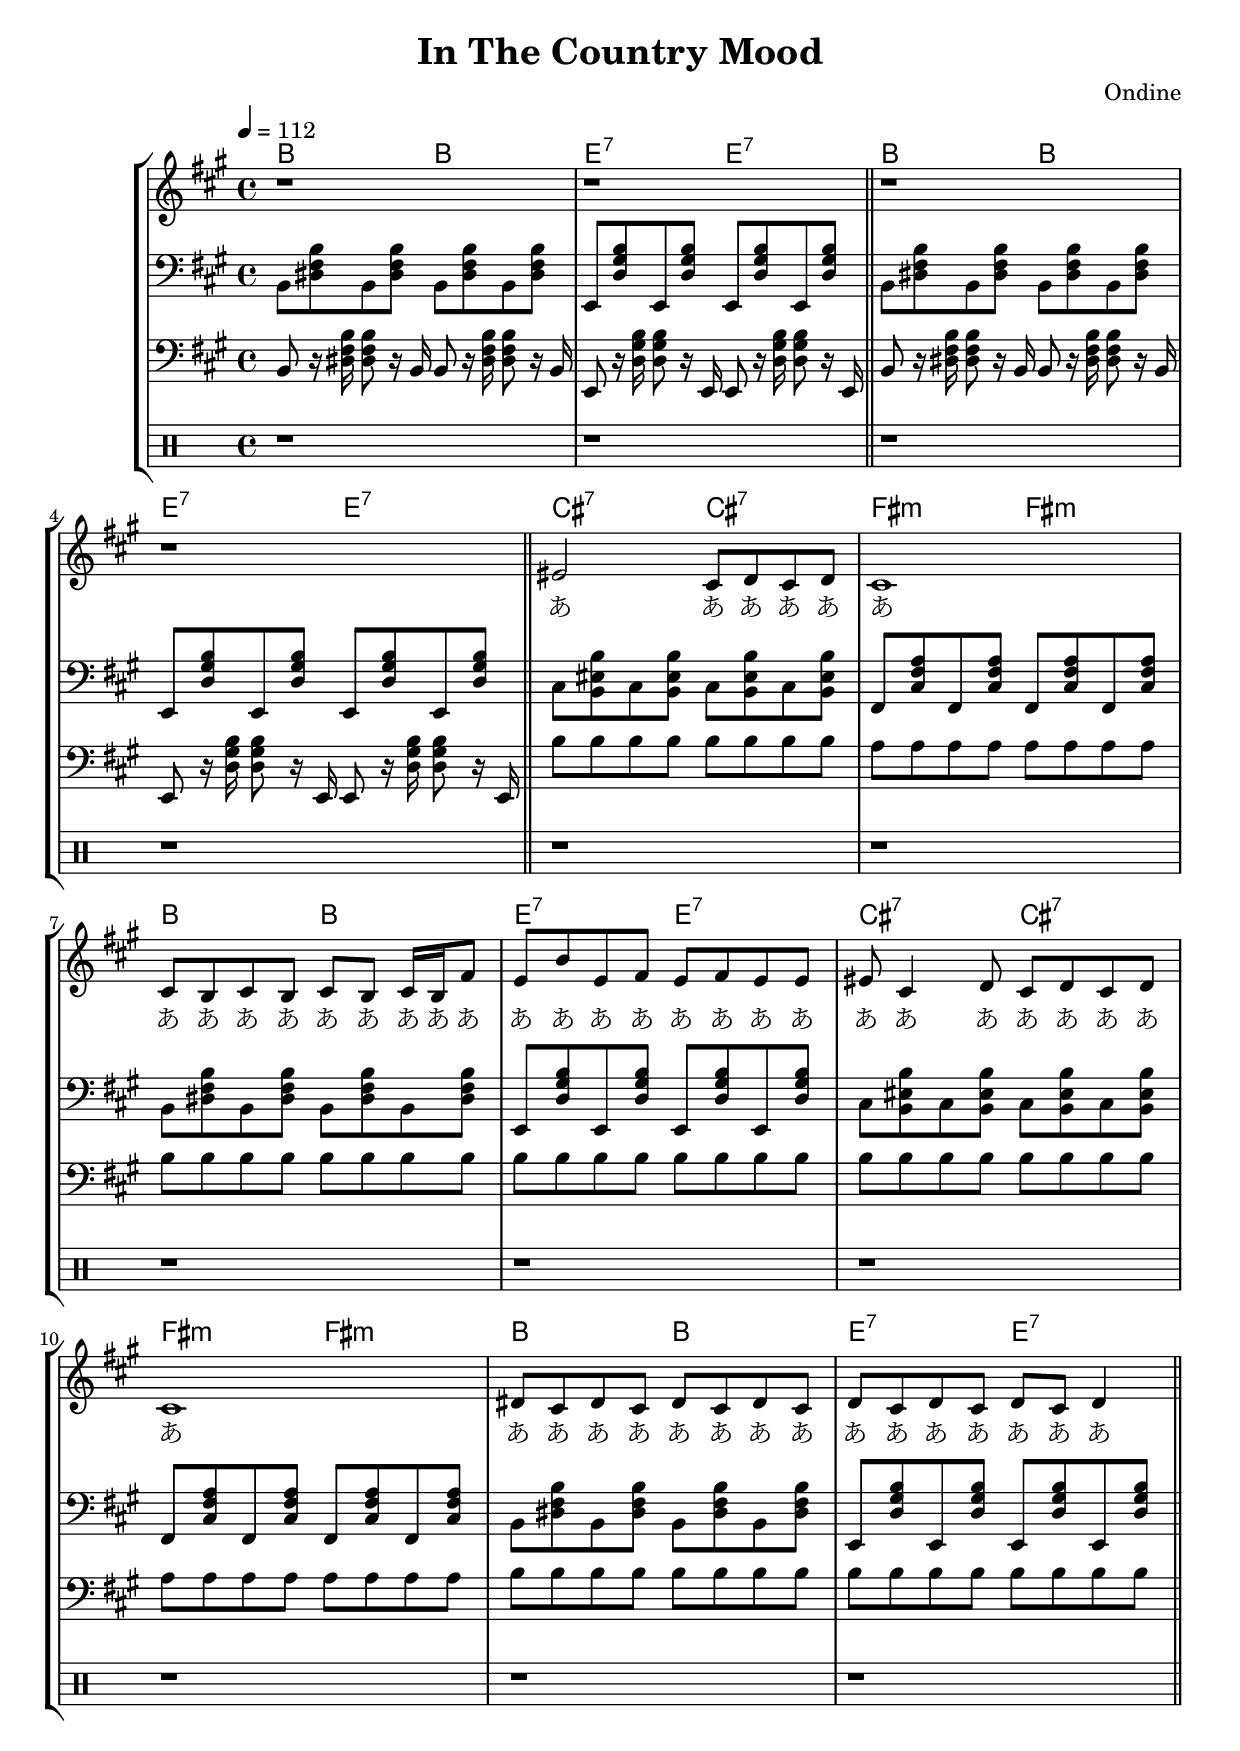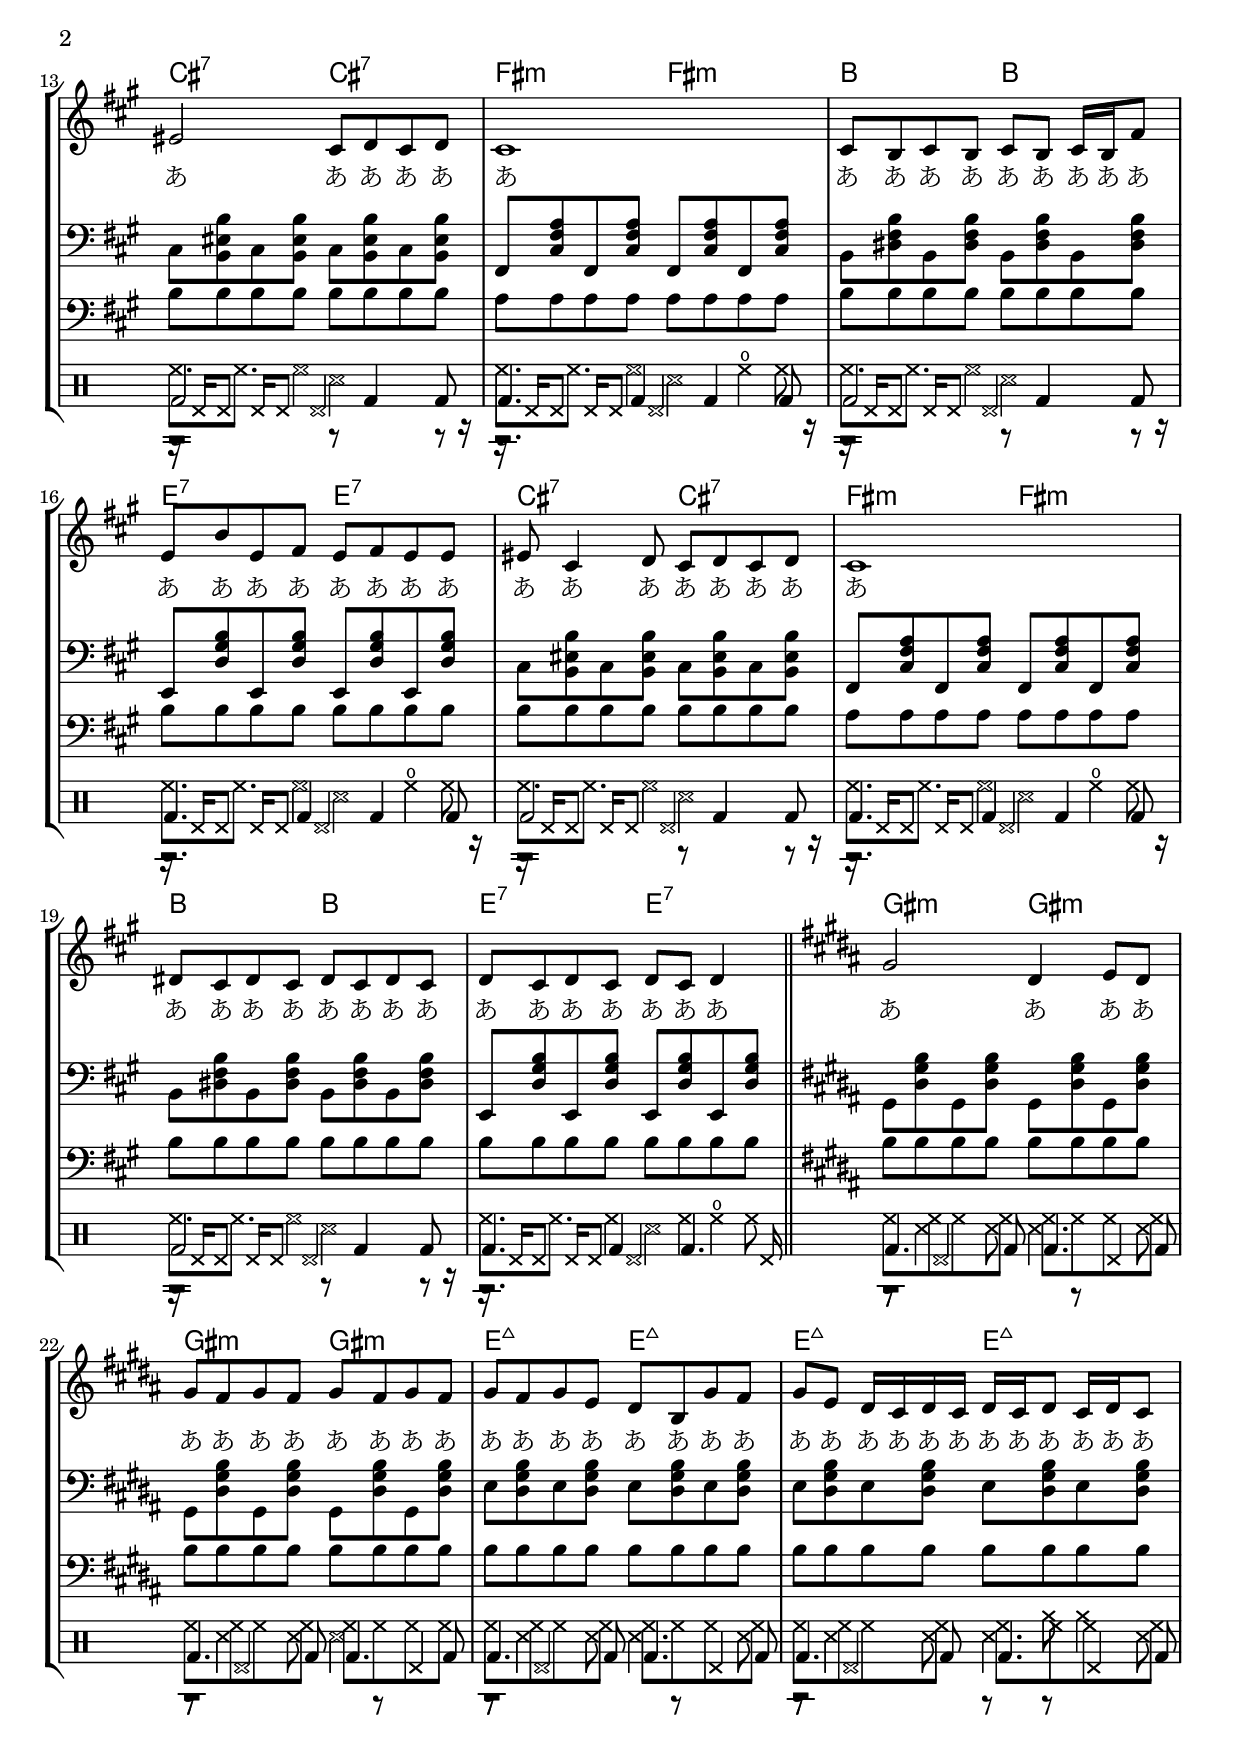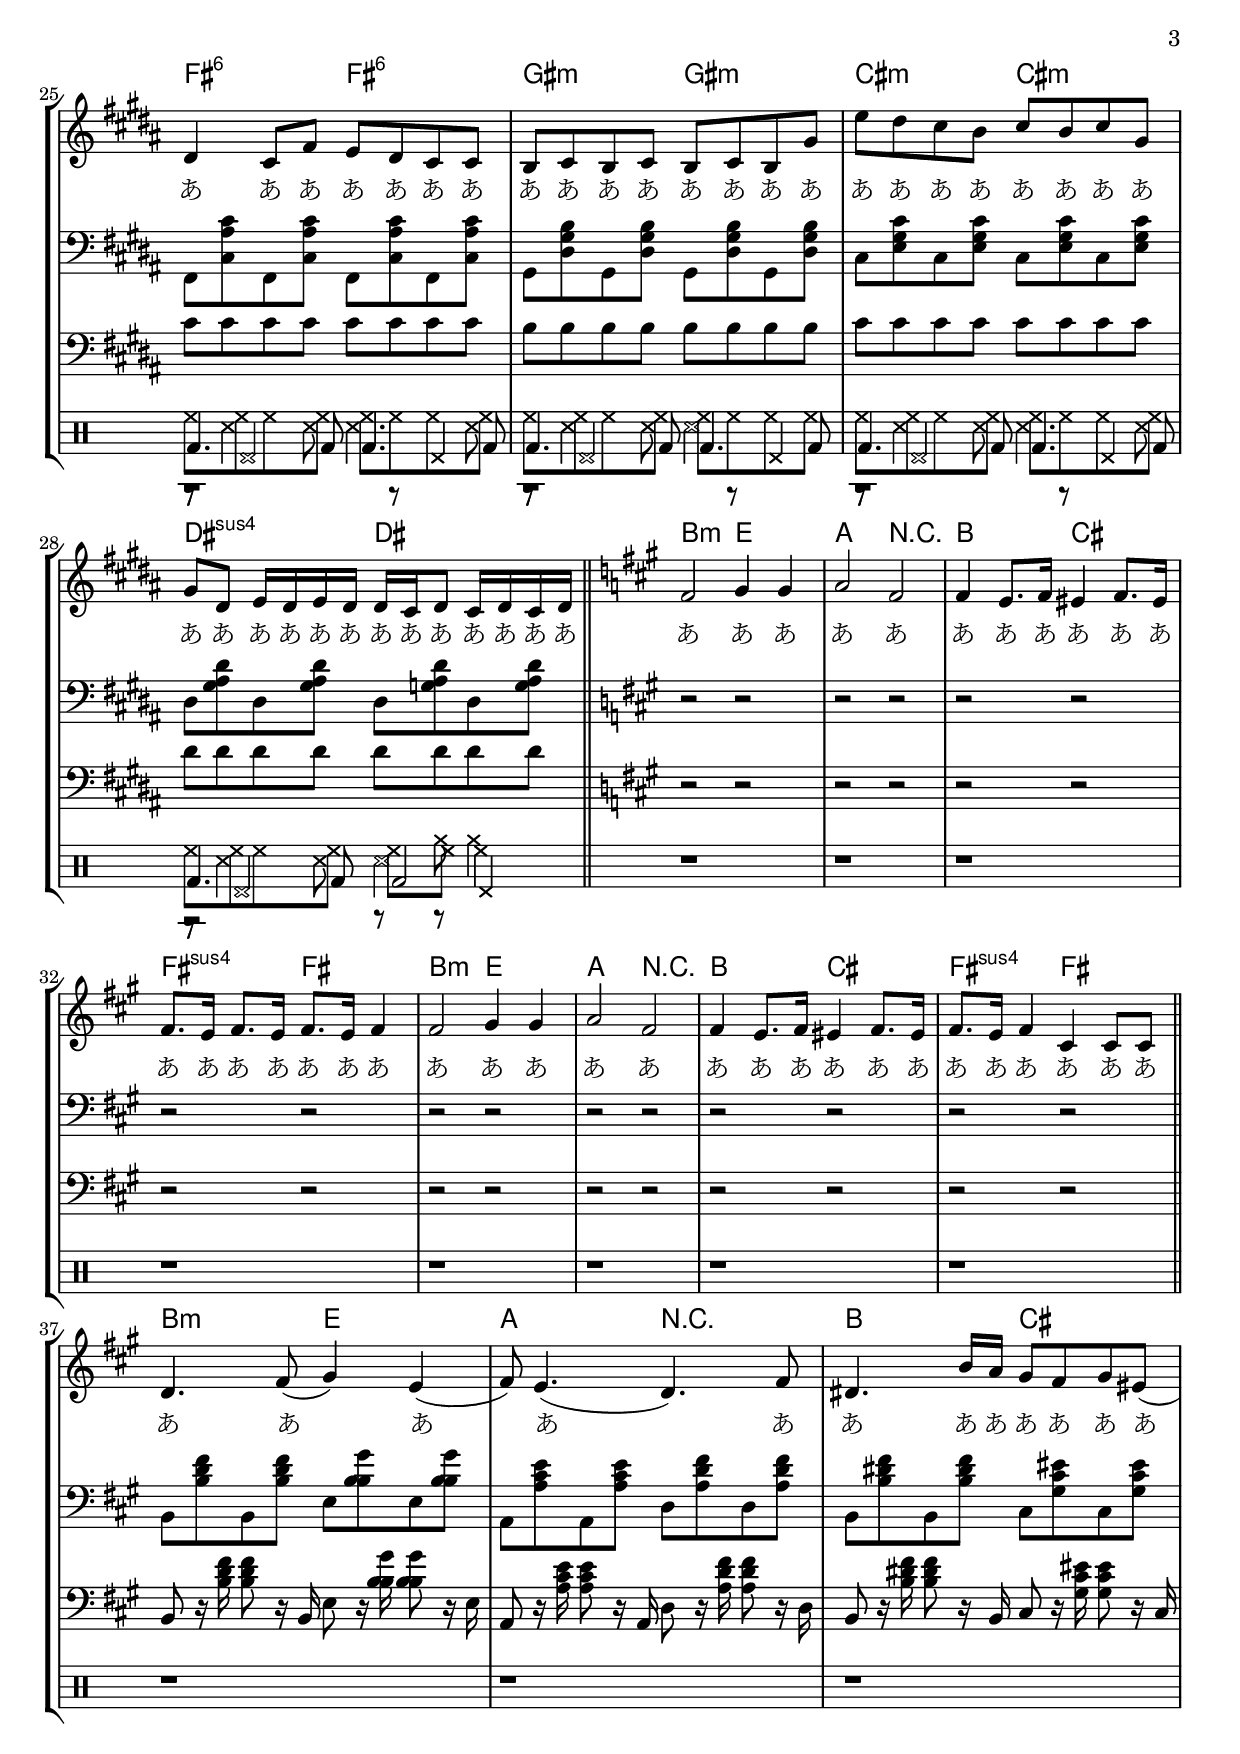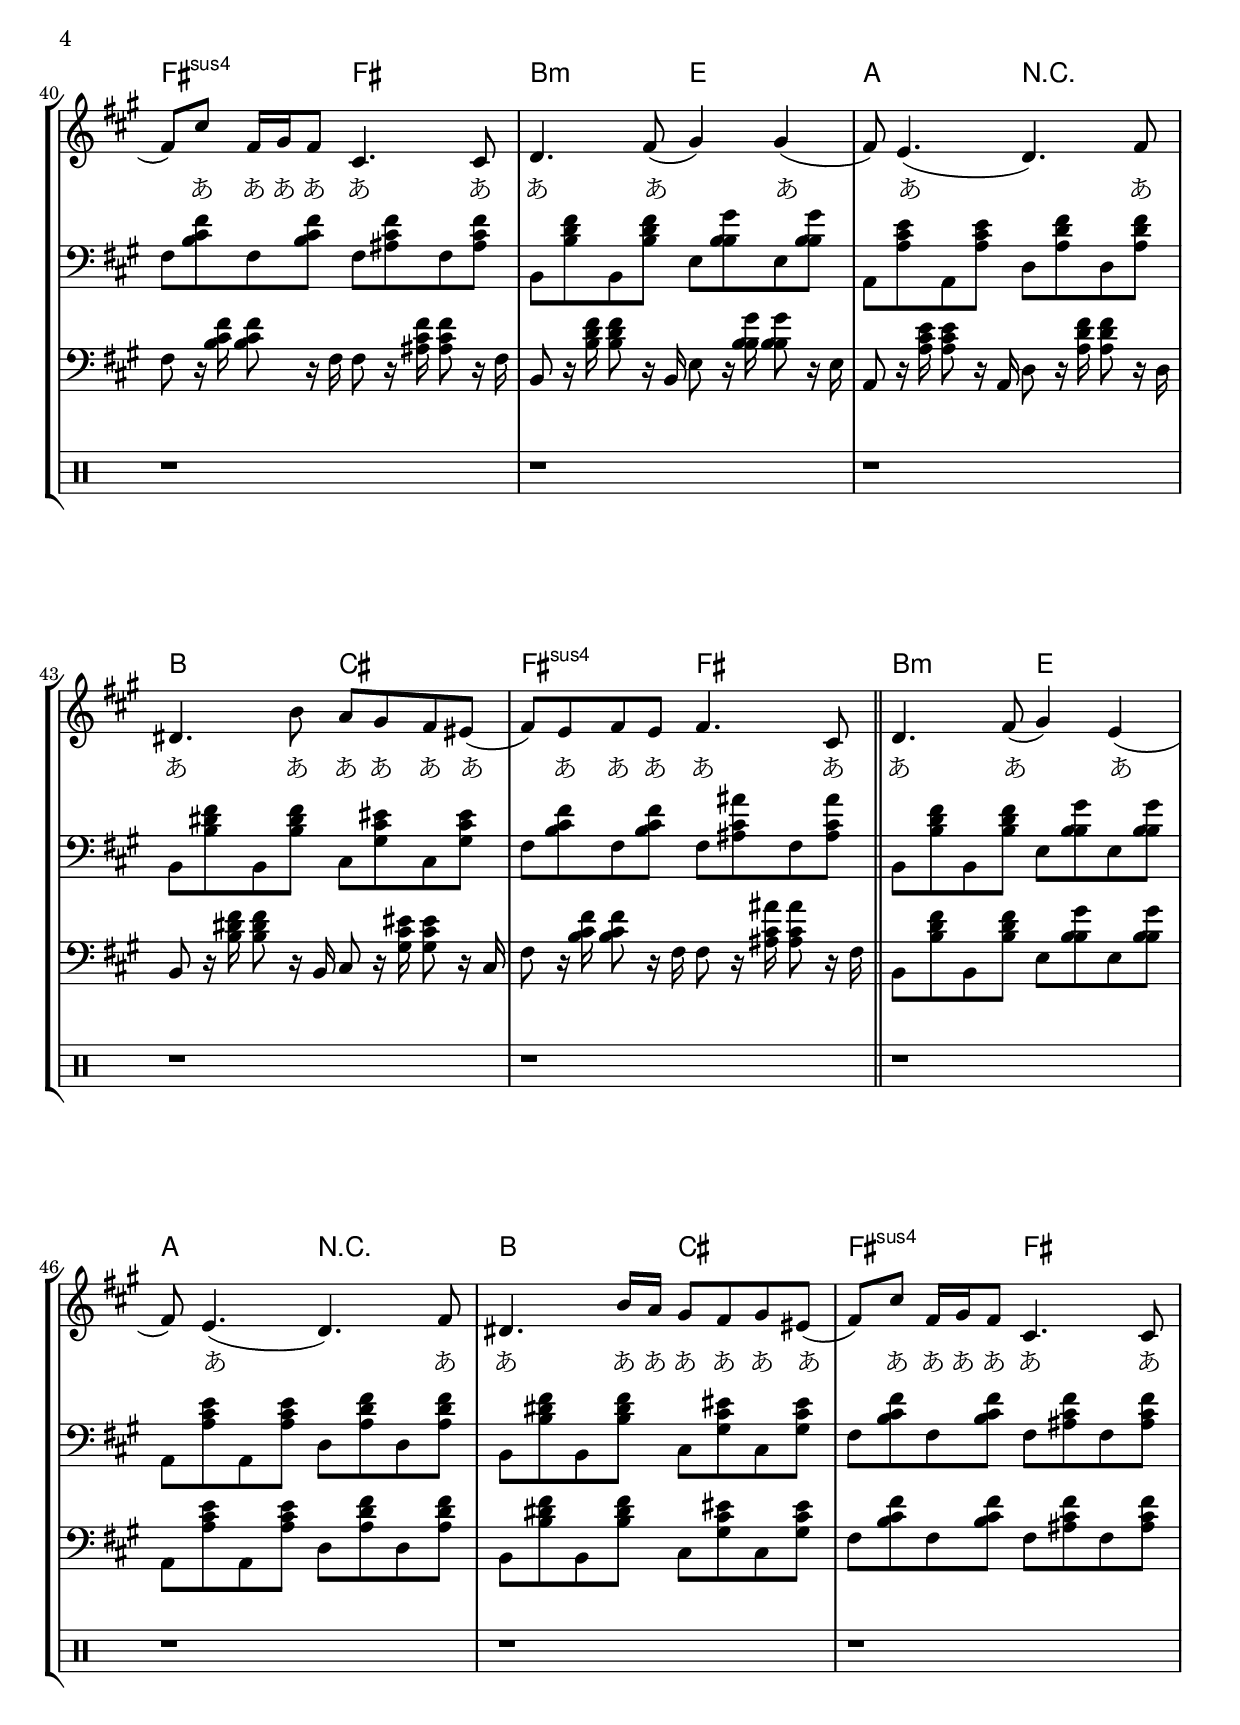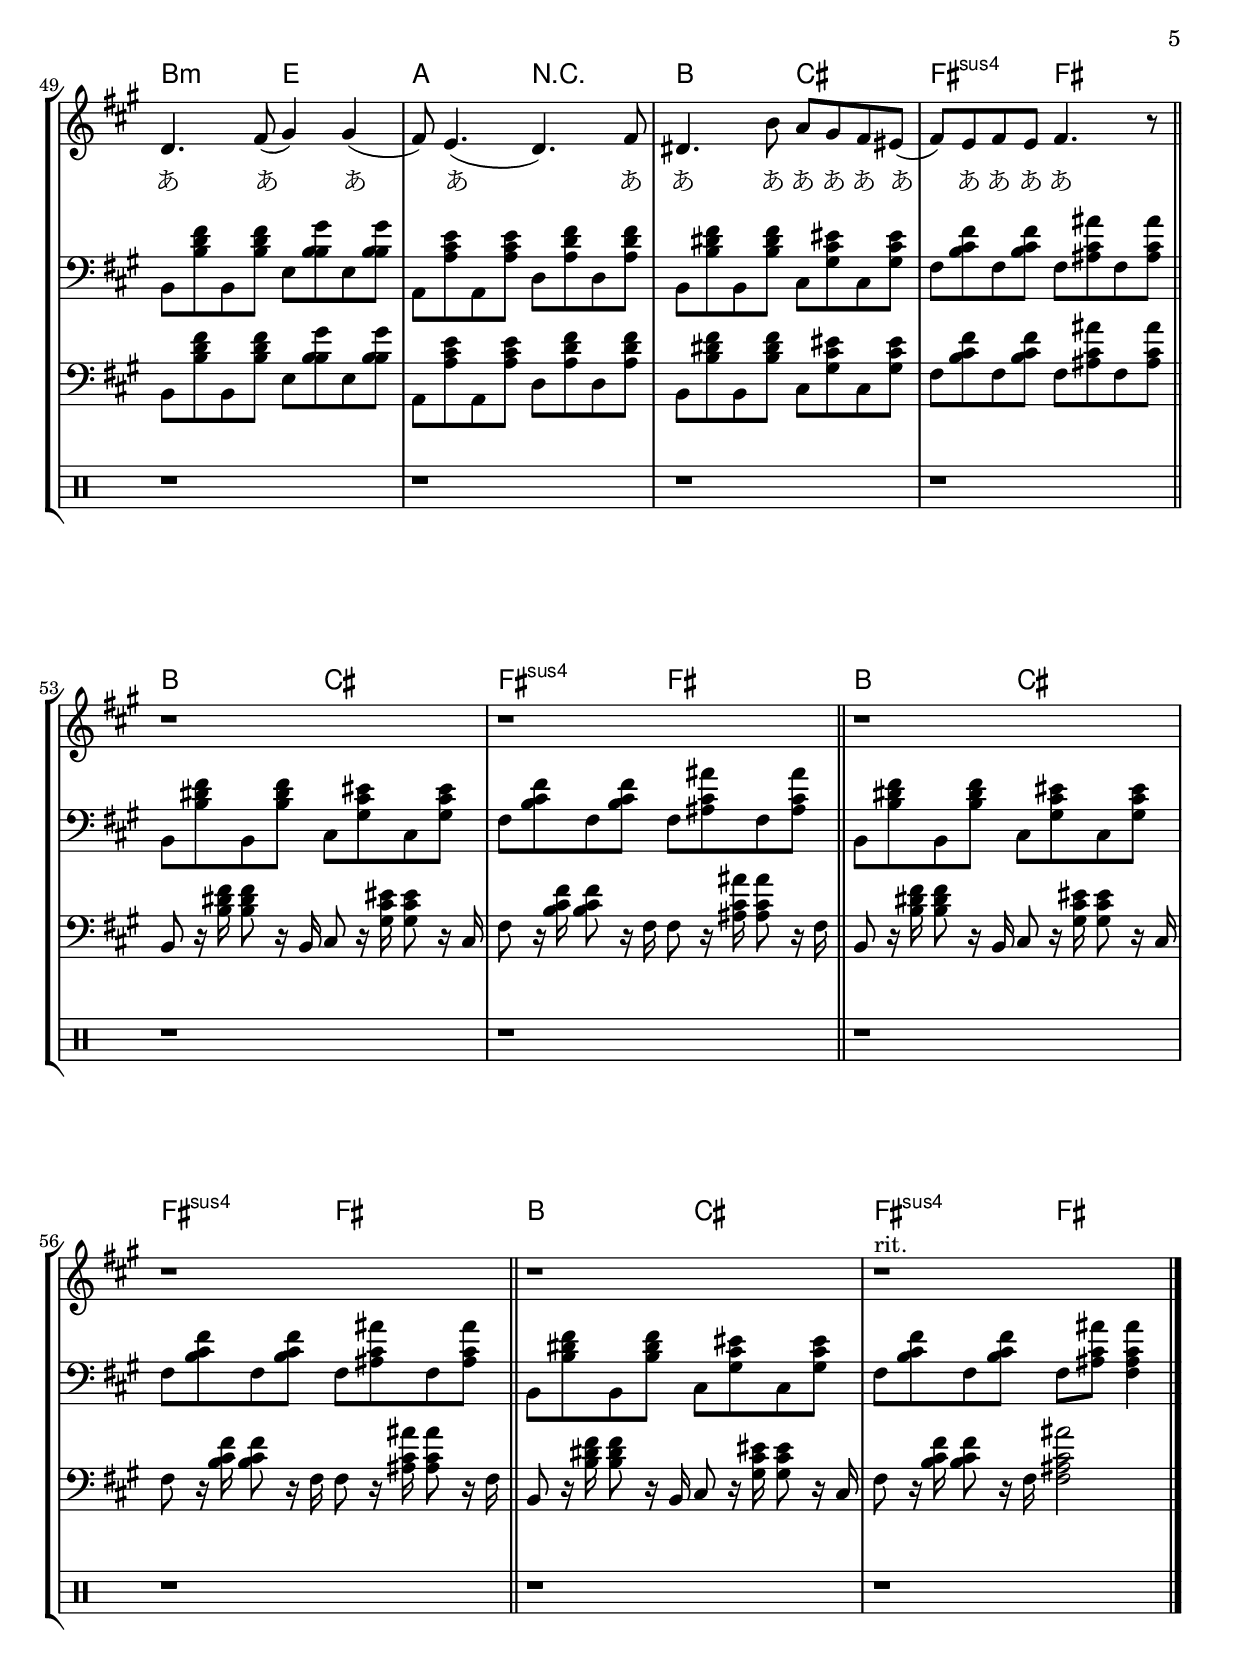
\version "2.12.1"

\header {
	title = \markup {"In The Country Mood"}
	composer = \markup \center-column {Ondine}
}

harmony = \chordmode {
	b2 b e:7 e:7 

	b b e:7 e:7 

	cis:7 cis:7 fis:m fis:m b b e:7 e:7 cis:7 cis:7 fis:m fis:m b b e:7 e:7 

	cis:7 cis:7 fis:m fis:m b b e:7 e:7 cis:7 cis:7 fis:m fis:m b b e:7 e:7 

	gis:m gis:m gis:m gis:m e:maj7 e:maj7 e:maj7 e:maj7 fis:6 fis:6 gis:m gis:m cis:m cis:m dis:sus4 dis 

	b:m e a r b cis fis:sus4 fis b:m e a r b cis fis:sus4 fis 

	b:m e a r b cis fis:sus4 fis b:m e a r b cis fis:sus4 fis 

	b:m e a r b cis fis:sus4 fis b:m e a r b cis fis:sus4 fis 

	b cis fis:sus4 fis 

	b cis fis:sus4 fis 

	b cis fis:sus4 fis 
}

melody = {
	\key a \major
	\tempo 4 = 112
	r1 | r1   
	r1 | r1   
	\set Staff.midiInstrument = #"Fiddle"
	 eis'2  cis'8  d'8  cis'8  d'8 
	cis'1 
	cis'8  b8  cis'8  b8  cis'8  b8  cis'16  b16  fis'8 
	e'8  b'8  e'8  fis'8  e'8  fis'8  e'8  e'8 
	eis'8  cis'4  d'8  cis'8  d'8  cis'8  d'8 
	cis'1 
	dis'8  cis'8  dis'8  cis'8  dis'8  cis'8  dis'8  cis'8 
	d'8  cis'8  d'8  cis'8  d'8  cis'8  d'4
	\set Staff.midiInstrument = #"Fiddle"
	 eis'2  cis'8  d'8  cis'8  d'8 
	cis'1 
	cis'8  b8  cis'8  b8  cis'8  b8  cis'16  b16  fis'8 
	e'8  b'8  e'8  fis'8  e'8  fis'8  e'8  e'8 
	eis'8  cis'4  d'8  cis'8  d'8  cis'8  d'8 
	cis'1 
	dis'8  cis'8  dis'8  cis'8  dis'8  cis'8  dis'8  cis'8 
	d'8  cis'8  d'8  cis'8  d'8  cis'8  d'4
	\set Staff.midiInstrument = #"Fiddle"
		\key b \major
 gis'2  dis'4  e'8  dis'8 
	gis'8  fis'8  gis'8  fis'8  gis'8  fis'8  gis'8  fis'8 
	gis'8  fis'8  gis'8  e'8  dis'8  b8  gis'8  fis'8 
	gis'8  e'8  dis'16  cis'16  dis'16  cis'16  dis'16  cis'16  dis'8  cis'16  dis'16  cis'8 
	dis'4  cis'8  fis'8  e'8  dis'8  cis'8  cis'8 
	b8  cis'8  b8  cis'8  b8  cis'8  b8  gis'8 
	e''8  dis''8  cis''8  b'8  cis''8  b'8  cis''8  gis'8 
	gis'8  dis'8  e'16  dis'16  e'16  dis'16  dis'16  cis'16  dis'8  cis'16  dis'16  cis'16  dis'16
	\set Staff.midiInstrument = #"Rock Organ"
		\key a \major
 fis'2  gis'4  gis'4 
	a'2  fis'2 
	fis'4  e'8.  fis'16  eis'4  fis'8.  eis'16 
	fis'8.  e'16  fis'8.  e'16  fis'8.  e'16  fis'4 
	fis'2  gis'4  gis'4 
	a'2  fis'2 
	fis'4  e'8.  fis'16  eis'4  fis'8.  eis'16 
	fis'8.  e'16  fis'4  cis'4  cis'8  	\set Staff.midiInstrument = #"Rock Organ"
	cis'8 
	d'4.  fis'8  (gis'4)  e'4 
	(fis'8)  e'4.  (d'4.)  fis'8 
	dis'4.  b'16  a'16  gis'8  fis'8  gis'8  eis'8 
	(fis'8)  cis''8  fis'16  gis'16  fis'8  cis'4.  cis'8 
	d'4.  fis'8  (gis'4)  gis'4 
	(fis'8)  e'4.  (d'4.)  fis'8 
	dis'4.  b'8  a'8  gis'8  fis'8  eis'8 
	(fis'8)  e'8  fis'8  e'8  fis'4.  	\set Staff.midiInstrument = #"Acoustic Guitar (steel)"
	cis'8 
	d'4.  fis'8  (gis'4)  e'4 
	(fis'8)  e'4.  (d'4.)  fis'8 
	dis'4.  b'16  a'16  gis'8  fis'8  gis'8  eis'8 
	(fis'8)  cis''8  fis'16  gis'16  fis'8  cis'4.  cis'8 
	d'4.  fis'8  (gis'4)  gis'4 
	(fis'8)  e'4.  (d'4.)  fis'8 
	dis'4.  b'8  a'8  gis'8  fis'8  eis'8 
	(fis'8)  e'8  fis'8  e'8  fis'4.  	r8 	r1 | r1   
	r1 | r1   
	r1 | r1^"rit." \bar "|."
}

words = \lyricmode {
	
	
	あ  あ  あ  あ  あ  あ  あ  あ  あ  あ  あ  あ  あ  あ  あ  あ  あ  あ  あ  あ  あ  あ  あ  あ  あ  あ  あ  あ  あ  あ  あ  あ  あ  あ  あ  あ  あ  あ  あ  あ  あ  あ  あ  あ  あ  あ  
	あ  あ  あ  あ  あ  あ  あ  あ  あ  あ  あ  あ  あ  あ  あ  あ  あ  あ  あ  あ  あ  あ  あ  あ  あ  あ  あ  あ  あ  あ  あ  あ  あ  あ  あ  あ  あ  あ  あ  あ  あ  あ  あ  あ  あ  あ  
	あ  あ  あ  あ  あ  あ  あ  あ  あ  あ  あ  あ  あ  あ  あ  あ  あ  あ  あ  あ  あ  あ  あ  あ  あ  あ  あ  あ  あ  あ  あ  あ  あ  あ  あ  あ  あ  あ  あ  あ  あ  あ  あ  あ  あ  あ  あ  あ  あ  あ  あ  あ  あ  あ  あ  あ  あ  あ  あ  あ  あ  あ  あ  あ  あ  あ  あ  あ  
	あ  あ  あ  あ  あ  あ  あ  あ  あ  あ  あ  あ  あ  あ  あ  あ  あ  あ  あ  あ  あ  あ  あ  あ  あ  あ  あ  あ  あ  あ  あ  あ  あ  あ  
	あ  あ  あ  あ  あ  あ  あ  あ  あ  あ  あ  あ  あ  あ  あ  あ  あ  あ  あ  あ  あ  あ  あ  あ  あ  あ  あ  あ  あ  あ  あ  あ  あ  あ  
	あ  あ  あ  あ  あ  あ  あ  あ  あ  あ  あ  あ  あ  あ  あ  あ  あ  あ  あ  あ  あ  あ  あ  あ  あ  あ  あ  あ  あ  あ  あ  あ  あ  あ  
	
	
	
}

tempochange = {
	\tempo 4 = 112
	r1 | r1 \bar "||"
	\tempo 4 = 112
	r1 | r1 \bar "||"
	\tempo 4 = 112
	r1 | r1 | r1 | r1 | r1 | r1 | r1 | r1 \bar "||"
	\tempo 4 = 112
	r1 | r1 | r1 | r1 | r1 | r1 | r1 | r1 \bar "||"
	\tempo 4 = 112
	r1 | r1 | r1 | r1 | r1 | r1 | r1 | r1 \bar "||"
	\tempo 4 = 112
	r1 | r1 | r1 | r1 | r1 | r1 | r1 | r1 \bar "||"
	\tempo 4 = 112
	r1 | r1 | r1 | r1 | r1 | r1 | r1 | r1 \bar "||"
	\tempo 4 = 112
	r1 | r1 | r1 | r1 | r1 | r1 | r1 | r1 \bar "||"
	\tempo 4 = 112
	r1 | r1 \bar "||"
	\tempo 4 = 112
	r1 | r1 \bar "||"
	\tempo 4 = 112
	r1 | \tempo 4 = 84 r2 \tempo 4 = 74 r2 \bar "|."
}

mainacc = {
	\clef bass
	\set Staff.midiInstrument = #"Banjo"
	\key a \major
	\tempo 4 = 112
	b,8 <dis fis b> b, <dis fis b>
	b,8 <dis fis b> b, <dis fis b>
	e,8 <d gis b> e, <d gis b>
	e,8 <d gis b> e, <d gis b>
	\bar "||"

	\set Staff.midiInstrument = #"Banjo"
	b,8 <dis fis b> b, <dis fis b>
	b,8 <dis fis b> b, <dis fis b>
	e,8 <d gis b> e, <d gis b>
	e,8 <d gis b> e, <d gis b>
	\bar "||"

	\set Staff.midiInstrument = #"Banjo"
	cis8 <b, eis b> cis <b, eis b>
	cis8 <b, eis b> cis <b, eis b>
	fis,8 <cis fis a> fis, <cis fis a>
	fis,8 <cis fis a> fis, <cis fis a>
	b,8 <dis fis b> b, <dis fis b>
	b,8 <dis fis b> b, <dis fis b>
	e,8 <d gis b> e, <d gis b>
	e,8 <d gis b> e, <d gis b>
	cis8 <b, eis b> cis <b, eis b>
	cis8 <b, eis b> cis <b, eis b>
	fis,8 <cis fis a> fis, <cis fis a>
	fis,8 <cis fis a> fis, <cis fis a>
	b,8 <dis fis b> b, <dis fis b>
	b,8 <dis fis b> b, <dis fis b>
	e,8 <d gis b> e, <d gis b>
	e,8 <d gis b> e, <d gis b>
	\bar "||"

	\set Staff.midiInstrument = #"Banjo"
	cis8 <b, eis b> cis <b, eis b>
	cis8 <b, eis b> cis <b, eis b>
	fis,8 <cis fis a> fis, <cis fis a>
	fis,8 <cis fis a> fis, <cis fis a>
	b,8 <dis fis b> b, <dis fis b>
	b,8 <dis fis b> b, <dis fis b>
	e,8 <d gis b> e, <d gis b>
	e,8 <d gis b> e, <d gis b>
	cis8 <b, eis b> cis <b, eis b>
	cis8 <b, eis b> cis <b, eis b>
	fis,8 <cis fis a> fis, <cis fis a>
	fis,8 <cis fis a> fis, <cis fis a>
	b,8 <dis fis b> b, <dis fis b>
	b,8 <dis fis b> b, <dis fis b>
	e,8 <d gis b> e, <d gis b>
	e,8 <d gis b> e, <d gis b>
	\bar "||"

	\set Staff.midiInstrument = #"Banjo"
	\key b \major
	gis,8 <dis gis b> gis, <dis gis b>
	gis,8 <dis gis b> gis, <dis gis b>
	gis,8 <dis gis b> gis, <dis gis b>
	gis,8 <dis gis b> gis, <dis gis b>
	e8 <dis gis b> e <dis gis b>
	e8 <dis gis b> e <dis gis b>
	e8 <dis gis b> e <dis gis b>
	e8 <dis gis b> e <dis gis b>
	fis,8 <cis ais cis'> fis, <cis ais cis'>
	fis,8 <cis ais cis'> fis, <cis ais cis'>
	gis,8 <dis gis b> gis, <dis gis b>
	gis,8 <dis gis b> gis, <dis gis b>
	cis8 <e gis cis'> cis <e gis cis'>
	cis8 <e gis cis'> cis <e gis cis'>
	dis8 <gis ais dis'> dis <gis ais dis'>
	dis8 <g ais dis'> dis <g ais dis'>
	\bar "||"

	\set Staff.midiInstrument = #"Acoustic grand"
	\key a \major
	r2
	r2
	r2
	r2
	r2
	r2
	r2
	r2
	r2
	r2
	r2
	r2
	r2
	r2
	r2
	r2
	\bar "||"

	\set Staff.midiInstrument = #"Banjo"
	b,8 <b d' fis'> b, <b d' fis'>
	e8 <b b gis'> e <b b gis'>
	a,8 <a cis' e'> a, <a cis' e'>
	d8 <a d' fis'> d <a d' fis'>
	b,8 <b dis' fis'> b, <b dis' fis'>
	cis8 <gis cis' eis'> cis <gis cis' eis'>
	fis8 <b cis' fis'> fis <b cis' fis'>
	fis8 <ais cis' fis'> fis <ais cis' fis'>
	b,8 <b d' fis'> b, <b d' fis'>
	e8 <b b gis'> e <b b gis'>
	a,8 <a cis' e'> a, <a cis' e'>
	d8 <a d' fis'> d <a d' fis'>
	b,8 <b dis' fis'> b, <b dis' fis'>
	cis8 <gis cis' eis'> cis <gis cis' eis'>
	fis8 <b cis' fis'> fis <b cis' fis'>
	fis8 <ais cis' ais'> fis <ais cis' ais'>
	\bar "||"

	\set Staff.midiInstrument = #"Banjo"
	b,8 <b d' fis'> b, <b d' fis'>
	e8 <b b gis'> e <b b gis'>
	a,8 <a cis' e'> a, <a cis' e'>
	d8 <a d' fis'> d <a d' fis'>
	b,8 <b dis' fis'> b, <b dis' fis'>
	cis8 <gis cis' eis'> cis <gis cis' eis'>
	fis8 <b cis' fis'> fis <b cis' fis'>
	fis8 <ais cis' fis'> fis <ais cis' fis'>
	b,8 <b d' fis'> b, <b d' fis'>
	e8 <b b gis'> e <b b gis'>
	a,8 <a cis' e'> a, <a cis' e'>
	d8 <a d' fis'> d <a d' fis'>
	b,8 <b dis' fis'> b, <b dis' fis'>
	cis8 <gis cis' eis'> cis <gis cis' eis'>
	fis8 <b cis' fis'> fis <b cis' fis'>
	fis8 <ais cis' ais'> fis <ais cis' ais'>
	\bar "||"

	\set Staff.midiInstrument = #"Banjo"
	b,8 <b dis' fis'> b, <b dis' fis'>
	cis8 <gis cis' eis'> cis <gis cis' eis'>
	fis8 <b cis' fis'> fis <b cis' fis'>
	fis8 <ais cis' ais'> fis <ais cis' ais'>
	\bar "||"

	\set Staff.midiInstrument = #"Banjo"
	b,8 <b dis' fis'> b, <b dis' fis'>
	cis8 <gis cis' eis'> cis <gis cis' eis'>
	fis8 <b cis' fis'> fis <b cis' fis'>
	fis8 <ais cis' ais'> fis <ais cis' ais'>
	\bar "||"

	\set Staff.midiInstrument = #"Banjo"
	b,8 <b dis' fis'> b, <b dis' fis'>
	cis8 <gis cis' eis'> cis <gis cis' eis'>
	fis8 <b cis' fis'> fis <b cis' fis'>
	fis8 <ais cis' ais'>8 <fis ais cis' ais'>4
	\bar "|."
}

subacc = {
	\clef bass
	\set Staff.midiInstrument = #"Acoustic Bass"
	\key a \major
	\tempo 4 = 112
	b,8 r16 <dis fis b>16 <dis fis b>8 r16 b,16
	b,8 r16 <dis fis b>16 <dis fis b>8 r16 b,16
	e,8 r16 <d gis b>16 <d gis b>8 r16 e,16
	e,8 r16 <d gis b>16 <d gis b>8 r16 e,16
	\bar "||"

	\set Staff.midiInstrument = #"Acoustic Bass"
	b,8 r16 <dis fis b>16 <dis fis b>8 r16 b,16
	b,8 r16 <dis fis b>16 <dis fis b>8 r16 b,16
	e,8 r16 <d gis b>16 <d gis b>8 r16 e,16
	e,8 r16 <d gis b>16 <d gis b>8 r16 e,16
	\bar "||"

	\set Staff.midiInstrument = #"Honky-tonk"
	b8 b8 b8 b8
	b8 b8 b8 b8
	a8 a8 a8 a8
	a8 a8 a8 a8
	b8 b8 b8 b8
	b8 b8 b8 b8
	b8 b8 b8 b8
	b8 b8 b8 b8
	b8 b8 b8 b8
	b8 b8 b8 b8
	a8 a8 a8 a8
	a8 a8 a8 a8
	b8 b8 b8 b8
	b8 b8 b8 b8
	b8 b8 b8 b8
	b8 b8 b8 b8
	\bar "||"

	\set Staff.midiInstrument = #"Honky-tonk"
	b8 b8 b8 b8
	b8 b8 b8 b8
	a8 a8 a8 a8
	a8 a8 a8 a8
	b8 b8 b8 b8
	b8 b8 b8 b8
	b8 b8 b8 b8
	b8 b8 b8 b8
	b8 b8 b8 b8
	b8 b8 b8 b8
	a8 a8 a8 a8
	a8 a8 a8 a8
	b8 b8 b8 b8
	b8 b8 b8 b8
	b8 b8 b8 b8
	b8 b8 b8 b8
	\bar "||"

	\set Staff.midiInstrument = #"Honky-tonk"
	\key b \major
	b8 b8 b8 b8
	b8 b8 b8 b8
	b8 b8 b8 b8
	b8 b8 b8 b8
	b8 b8 b8 b8
	b8 b8 b8 b8
	b8 b8 b8 b8
	b8 b8 b8 b8
	cis'8 cis'8 cis'8 cis'8
	cis'8 cis'8 cis'8 cis'8
	b8 b8 b8 b8
	b8 b8 b8 b8
	cis'8 cis'8 cis'8 cis'8
	cis'8 cis'8 cis'8 cis'8
	dis'8 dis'8 dis'8 dis'8
	dis'8 dis'8 dis'8 dis'8
	\bar "||"

	\set Staff.midiInstrument = #"Acoustic grand"
	\key a \major
	r2
	r2
	r2
	r2
	r2
	r2
	r2
	r2
	r2
	r2
	r2
	r2
	r2
	r2
	r2
	r2
	\bar "||"

	\set Staff.midiInstrument = #"Acoustic grand"
	b,8 r16 <b d' fis'>16 <b d' fis'>8 r16 b,16
	e8 r16 <b b gis'>16 <b b gis'>8 r16 e16
	a,8 r16 <a cis' e'>16 <a cis' e'>8 r16 a,16
	d8 r16 <a d' fis'>16 <a d' fis'>8 r16 d16
	b,8 r16 <b dis' fis'>16 <b dis' fis'>8 r16 b,16
	cis8 r16 <gis cis' eis'>16 <gis cis' eis'>8 r16 cis16
	fis8 r16 <b cis' fis'>16 <b cis' fis'>8 r16 fis16
	fis8 r16 <ais cis' fis'>16 <ais cis' fis'>8 r16 fis16
	b,8 r16 <b d' fis'>16 <b d' fis'>8 r16 b,16
	e8 r16 <b b gis'>16 <b b gis'>8 r16 e16
	a,8 r16 <a cis' e'>16 <a cis' e'>8 r16 a,16
	d8 r16 <a d' fis'>16 <a d' fis'>8 r16 d16
	b,8 r16 <b dis' fis'>16 <b dis' fis'>8 r16 b,16
	cis8 r16 <gis cis' eis'>16 <gis cis' eis'>8 r16 cis16
	fis8 r16 <b cis' fis'>16 <b cis' fis'>8 r16 fis16
	fis8 r16 <ais cis' ais'>16 <ais cis' ais'>8 r16 fis16
	\bar "||"

	\set Staff.midiInstrument = #"Electric Guitar (muted)"
	b,8 <b d' fis'> b, <b d' fis'>
	e8 <b b gis'> e <b b gis'>
	a,8 <a cis' e'> a, <a cis' e'>
	d8 <a d' fis'> d <a d' fis'>
	b,8 <b dis' fis'> b, <b dis' fis'>
	cis8 <gis cis' eis'> cis <gis cis' eis'>
	fis8 <b cis' fis'> fis <b cis' fis'>
	fis8 <ais cis' fis'> fis <ais cis' fis'>
	b,8 <b d' fis'> b, <b d' fis'>
	e8 <b b gis'> e <b b gis'>
	a,8 <a cis' e'> a, <a cis' e'>
	d8 <a d' fis'> d <a d' fis'>
	b,8 <b dis' fis'> b, <b dis' fis'>
	cis8 <gis cis' eis'> cis <gis cis' eis'>
	fis8 <b cis' fis'> fis <b cis' fis'>
	fis8 <ais cis' ais'> fis <ais cis' ais'>
	\bar "||"

	\set Staff.midiInstrument = #"Acoustic Bass"
	b,8 r16 <b dis' fis'>16 <b dis' fis'>8 r16 b,16
	cis8 r16 <gis cis' eis'>16 <gis cis' eis'>8 r16 cis16
	fis8 r16 <b cis' fis'>16 <b cis' fis'>8 r16 fis16
	fis8 r16 <ais cis' ais'>16 <ais cis' ais'>8 r16 fis16
	\bar "||"

	\set Staff.midiInstrument = #"Acoustic Bass"
	b,8 r16 <b dis' fis'>16 <b dis' fis'>8 r16 b,16
	cis8 r16 <gis cis' eis'>16 <gis cis' eis'>8 r16 cis16
	fis8 r16 <b cis' fis'>16 <b cis' fis'>8 r16 fis16
	fis8 r16 <ais cis' ais'>16 <ais cis' ais'>8 r16 fis16
	\bar "||"

	\set Staff.midiInstrument = #"Acoustic Bass"
	b,8 r16 <b dis' fis'>16 <b dis' fis'>8 r16 b,16
	cis8 r16 <gis cis' eis'>16 <gis cis' eis'>8 r16 cis16
	fis8 r16 <b cis' fis'>16 <b cis' fis'>8 r16 fis16
	<fis ais cis' ais'>2
	\bar "|."
}

percA = {
	\drummode {
	r1 |r1 \bar "||"
	r1 |r1 \bar "||"
	r1 |r1 |r1 |r1 |r1 |r1 |r1 |r1 \bar "||"
	r1  |r2. hho4  |r1  |r2. hho4  |r1  |r2. hho4  |r1  |r2. hho4  \bar "||"
	hh8 hh8 hh8 hh8 hh8 hh8 hh8 hh8  |hh8 hh8 hh8 hh8 hh8 hh8 hh8 hh8  |hh8 hh8 hh8 hh8 hh8 hh8 hh8 hh8  |hh8 hh8 hh8 hh8 hh8 hh8 hh8 hh8  |hh8 hh8 hh8 hh8 hh8 hh8 hh8 hh8  |hh8 hh8 hh8 hh8 hh8 hh8 hh8 hh8  |hh8 hh8 hh8 hh8 hh8 hh8 hh8 hh8  |hh8 hh8 hh8 hh8 hh8 hh8 hh4  \bar "||"
	r1 |r1 |r1 |r1 |r1 |r1 |r1 |r1 \bar "||"
	r1 |r1 |r1 |r1 |r1 |r1 |r1 |r1 \bar "||"
	r1 |r1 |r1 |r1 |r1 |r1 |r1 |r1 \bar "||"
	r1 |r1 \bar "||"
	r1 |r1 \bar "||"
	r1 |r1 \bar "|."
	}
}

percB = {
	\drummode {
	r1 |r1 \bar "||"
	r1 |r1 \bar "||"
	r1 |r1 |r1 |r1 |r1 |r1 |r1 |r1 \bar "||"
	r16 hhp16 hhp8 hhp16 hhp8 hhp2 r16  |r16 hhp16 hhp8 hhp16 hhp8 hhp2 r16  |r16 hhp16 hhp8 hhp16 hhp8 hhp2 r16  |r16 hhp16 hhp8 hhp16 hhp8 hhp2 r16  |r16 hhp16 hhp8 hhp16 hhp8 hhp2 r16  |r16 hhp16 hhp8 hhp16 hhp8 hhp2 r16  |r16 hhp16 hhp8 hhp16 hhp8 hhp2 r16  |r16 hhp16 hhp8 hhp16 hhp8 hhp2 hhp16  \bar "||"
	bd4. bd8 bd4. bd8  |bd4. bd8 bd4. bd8  |bd4. bd8 bd4. bd8  |bd4. bd8 bd4. bd8  |bd4. bd8 bd4. bd8  |bd4. bd8 bd4. bd8  |bd4. bd8 bd4. bd8  |bd4. bd8 bd2  \bar "||"
	r1 |r1 |r1 |r1 |r1 |r1 |r1 |r1 \bar "||"
	r1 |r1 |r1 |r1 |r1 |r1 |r1 |r1 \bar "||"
	r1 |r1 |r1 |r1 |r1 |r1 |r1 |r1 \bar "||"
	r1 |r1 \bar "||"
	r1 |r1 \bar "||"
	r1 |r1 \bar "|."
	}
}

percC = {
	\drummode {
	r1 |r1 \bar "||"
	r1 |r1 \bar "||"
	r1 |r1 |r1 |r1 |r1 |r1 |r1 |r1 \bar "||"
	hh8. hh8. hh2 r8  |hh8. hh8. hh2 hh8  |hh8. hh8. hh2 r8  |hh8. hh8. hh2 hh8  |hh8. hh8. hh2 r8  |hh8. hh8. hh2 hh8  |hh8. hh8. hh2 r8  |hh8. hh8. hh4 hh4 hh8  \bar "||"
	r8 ss4 ss8 ss4. ss8  |r8 ss4 ss8 ss2  |r8 ss4 ss8 ss4. ss8  |r8 ss4 ss8 ss4. ss8  |r8 ss4 ss8 ss4. ss8  |r8 ss4 ss8 ss2  |r8 ss4 ss8 ss4. ss8  |r8 ss4 ss8 ss2  \bar "||"
	r1 |r1 |r1 |r1 |r1 |r1 |r1 |r1 \bar "||"
	r1 |r1 |r1 |r1 |r1 |r1 |r1 |r1 \bar "||"
	r1 |r1 |r1 |r1 |r1 |r1 |r1 |r1 \bar "||"
	r1 |r1 \bar "||"
	r1 |r1 \bar "||"
	r1 |r1 \bar "|."
	}
}

percD = {
	\drummode {
	r1 |r1 \bar "||"
	r1 |r1 \bar "||"
	r1 |r1 |r1 |r1 |r1 |r1 |r1 |r1 \bar "||"
	r2 ss2  |r2 ss2  |r2 ss2  |r2 ss2  |r2 ss2  |r2 ss2  |r2 ss2  |r2 ss2  \bar "||"
	r8 hhp2 r8 hhp4  |r8 hhp2 r8 hhp4  |r8 hhp2 r8 hhp4  |r8 hhp2 r8 hhp4  |r8 hhp2 r8 hhp4  |r8 hhp2 r8 hhp4  |r8 hhp2 r8 hhp4  |r8 hhp2 r8 hhp4  \bar "||"
	r1 |r1 |r1 |r1 |r1 |r1 |r1 |r1 \bar "||"
	r1 |r1 |r1 |r1 |r1 |r1 |r1 |r1 \bar "||"
	r1 |r1 |r1 |r1 |r1 |r1 |r1 |r1 \bar "||"
	r1 |r1 \bar "||"
	r1 |r1 \bar "||"
	r1 |r1 \bar "|."
	}
}

percE = {
	\drummode {
	r1 |r1 \bar "||"
	r1 |r1 \bar "||"
	r1 |r1 |r1 |r1 |r1 |r1 |r1 |r1 \bar "||"
	bd2 r8 bd4 bd8  |bd4. bd4 bd4 bd8  |bd2 r8 bd4 bd8  |bd4. bd4 bd4 bd8  |bd2 r8 bd4 bd8  |bd4. bd4 bd4 bd8  |bd2 r8 bd4 bd8  |bd4. bd4 bd4.  \bar "||"
	r1  |r1  |r1  |r2 r8 cymr8 cymr4  |r1  |r1  |r1  |r2 r8 cymr8 cymr4  \bar "||"
	r1 |r1 |r1 |r1 |r1 |r1 |r1 |r1 \bar "||"
	r1 |r1 |r1 |r1 |r1 |r1 |r1 |r1 \bar "||"
	r1 |r1 |r1 |r1 |r1 |r1 |r1 |r1 \bar "||"
	r1 |r1 \bar "||"
	r1 |r1 \bar "||"
	r1 |r1 \bar "|."
	}
}

\score {
	<<
		\new StaffGroup <<
			\new ChordNames {\harmony}
			\new Voice = "melody" {\melody}
			\new Lyrics \lyricsto "melody" \words
			\new Staff = "mainacc" {\mainacc}
			\new Staff = "subacc" {\subacc}
			\new DrumStaff <<
				\new DrumVoice {\percA}
				\new DrumVoice {\percB}
				\new DrumVoice {\percC}
				\new DrumVoice {\percD}
				\new DrumVoice {\percE}
			>>
		>>
	>>
	\layout { }
}
